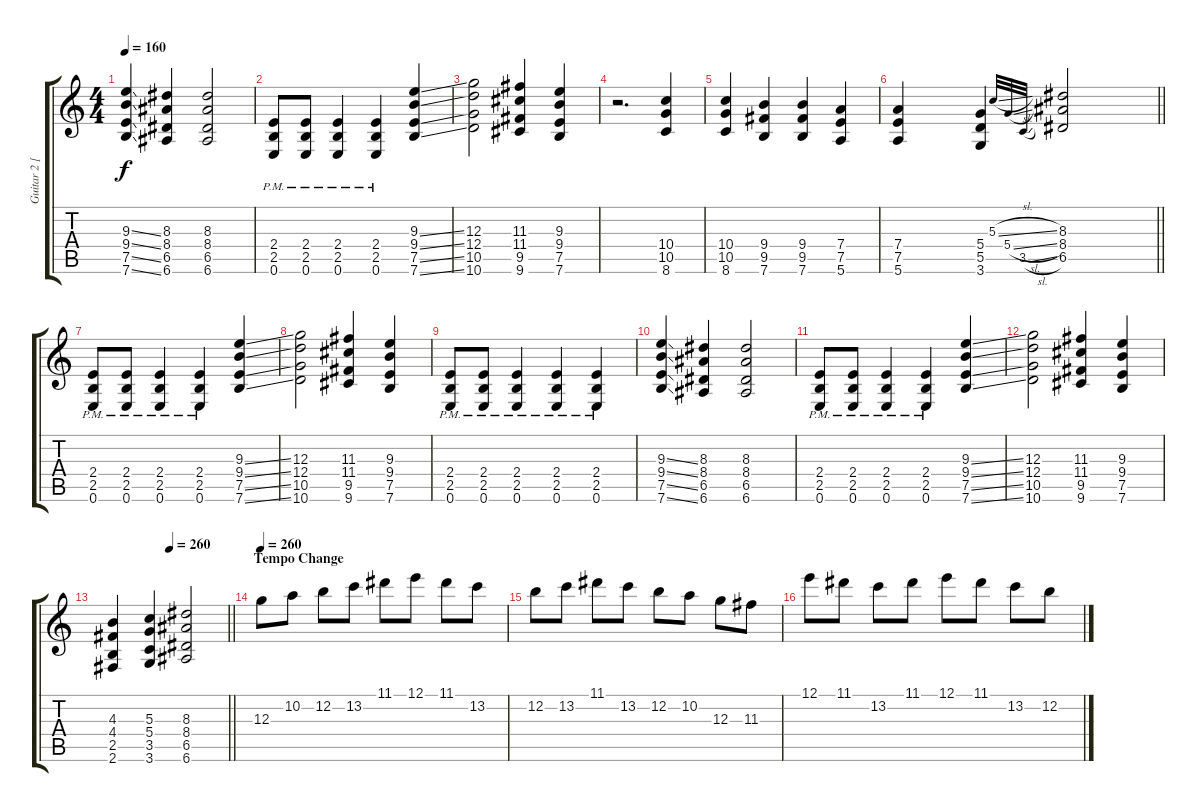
\track ("Guitar 2 [6-String]" "Guitar 2 [") {instrument distortionguitar}
\staff {score tabs}
\tuning (E4 B3 G3 D3 A2 E2) {hide}
\ts (4 4)
\tempo 160
\clef g2
\ks c
(9.3{ss} 9.4{ss} 7.5{ss} 7.6{ss}).4{dy f} (8.3 8.4 6.5 6.6).4 (8.3 8.4 6.5 6.6).2 |
(2.4{pm} 2.5{pm} 0.6{pm}).8 (2.4{pm} 2.5{pm} 0.6{pm}).8 (2.4{pm} 2.5{pm} 0.6{pm}).4 (2.4{pm} 2.5{pm} 0.6{pm}).4 (9.3{ss} 9.4{ss} 7.5{ss} 7.6{ss}).4 |
(12.3 12.4 10.5 10.6).2 (11.3 11.4 9.5 9.6).4 (9.3 9.4 7.5 7.6).4 |
r.2{d} (10.4 10.5 8.6).4 |
(10.4 10.5 8.6).4 (9.4 9.5 7.6).4 (9.4 9.5 7.6).4 (7.4 7.5 5.6).4 |
\barLineRight lightlight
(7.4 7.5 5.6).4 (5.4 5.5 3.6).4 5.3{sl}.32{gr onbeat} 5.4{sl}.32{gr onbeat} 3.5{sl}.32{gr onbeat} (8.3 8.4 6.5).2 |
(2.4{pm} 2.5{pm} 0.6{pm}).8 (2.4{pm} 2.5{pm} 0.6{pm}).8 (2.4{pm} 2.5{pm} 0.6{pm}).4 (2.4{pm} 2.5{pm} 0.6{pm}).4 (9.3{ss} 9.4{ss} 7.5{ss} 7.6{ss}).4 |
(12.3 12.4 10.5 10.6).2 (11.3 11.4 9.5 9.6).4 (9.3 9.4 7.5 7.6).4 |
(2.4{pm} 2.5{pm} 0.6{pm}).8 (2.4{pm} 2.5{pm} 0.6{pm}).8 (2.4{pm} 2.5{pm} 0.6{pm}).4 (2.4{pm} 2.5{pm} 0.6{pm}).4 (2.4{pm} 2.5{pm} 0.6{pm}).4 |
(9.3{ss} 9.4{ss} 7.5{ss} 7.6{ss}).4 (8.3 8.4 6.5 6.6).4 (8.3 8.4 6.5 6.6).2 |
(2.4{pm} 2.5{pm} 0.6{pm}).8 (2.4{pm} 2.5{pm} 0.6{pm}).8 (2.4{pm} 2.5{pm} 0.6{pm}).4 (2.4{pm} 2.5{pm} 0.6{pm}).4 (9.3{ss} 9.4{ss} 7.5{ss} 7.6{ss}).4 |
(12.3 12.4 10.5 10.6).2 (11.3 11.4 9.5 9.6).4 (9.3 9.4 7.5 7.6).4 |
\tempo (260 0.5)
\barLineRight lightlight
(4.3 4.4 2.5 2.6).4 (5.3 5.4 3.5 3.6).4 (8.3 8.4 6.5 6.6).2 |
\section ("" "Tempo Change")
\tempo 260
12.3.8 10.2.8 12.2.8 13.2.8 11.1.8 12.1.8 11.1.8 13.2.8 |
12.2.8 13.2.8 11.1.8 13.2.8 12.2.8 10.2.8 12.3.8 11.3.8 |
12.1.8 11.1.8 13.2.8 11.1.8 12.1.8 11.1.8 13.2.8 12.2.8
